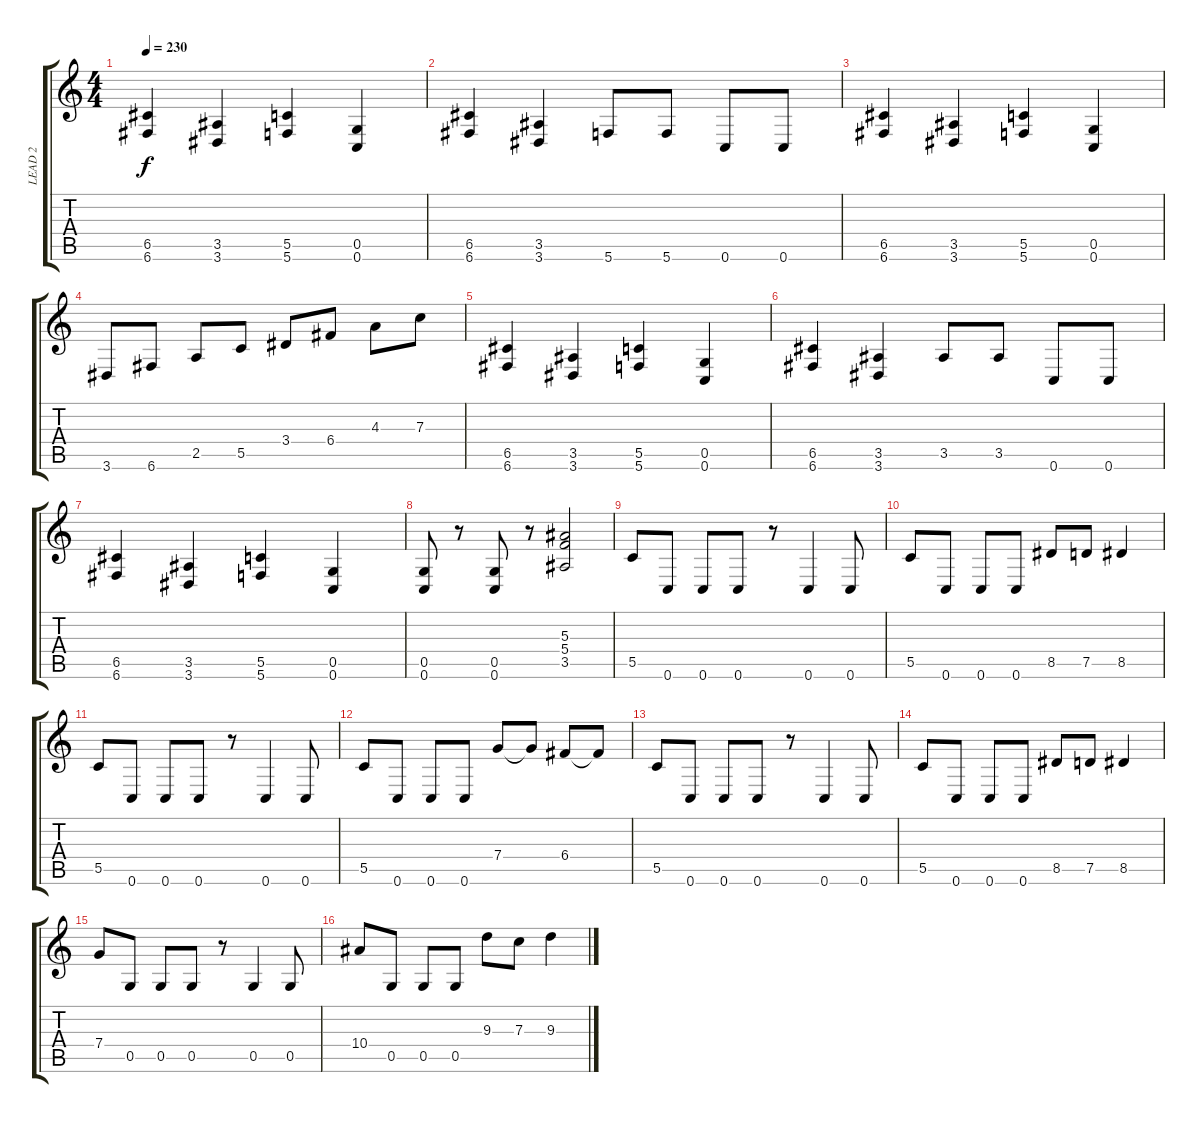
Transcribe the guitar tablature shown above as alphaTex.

\track ("LEAD 2" "LEAD 2") {instrument distortionguitar}
\staff {score tabs}
\tuning (D4 A3 F3 C3 G2 C2) {hide}
\ts (4 4)
\tempo 230
\clef g2
\ks c
(6.5 6.6).4{dy f} (3.5 3.6).4 (5.5 5.6).4 (0.5 0.6).4 |
(6.5 6.6).4 (3.5 3.6).4 5.6.8 5.6.8 0.6.8 0.6.8 |
(6.5 6.6).4 (3.5 3.6).4 (5.5 5.6).4 (0.5 0.6).4 |
3.6.8 6.6.8 2.5.8 5.5.8 3.4.8 6.4.8 4.3.8 7.3.8 |
(6.5 6.6).4 (3.5 3.6).4 (5.5 5.6).4 (0.5 0.6).4 |
(6.5 6.6).4 (3.5 3.6).4 3.5.8 3.5.8 0.6.8 0.6.8 |
(6.5 6.6).4 (3.5 3.6).4 (5.5 5.6).4 (0.5 0.6).4 |
(0.5 0.6).8 r.8 (0.5 0.6).8 r.8 (5.3 5.4 3.5).2 |
5.5.8 0.6.8 0.6.8 0.6.8 r.8 0.6.4 0.6.8 |
5.5.8 0.6.8 0.6.8 0.6.8 8.5.8 7.5.8 8.5.4 |
5.5.8 0.6.8 0.6.8 0.6.8 r.8 0.6.4 0.6.8 |
5.5.8 0.6.8 0.6.8 0.6.8 7.4.8 7.4{t}.8 6.4.8 6.4{t}.8 |
5.5.8 0.6.8 0.6.8 0.6.8 r.8 0.6.4 0.6.8 |
5.5.8 0.6.8 0.6.8 0.6.8 8.5.8 7.5.8 8.5.4 |
7.4.8 0.5.8 0.5.8 0.5.8 r.8 0.5.4 0.5.8 |
10.4.8 0.5.8 0.5.8 0.5.8 9.3.8 7.3.8 9.3.4
